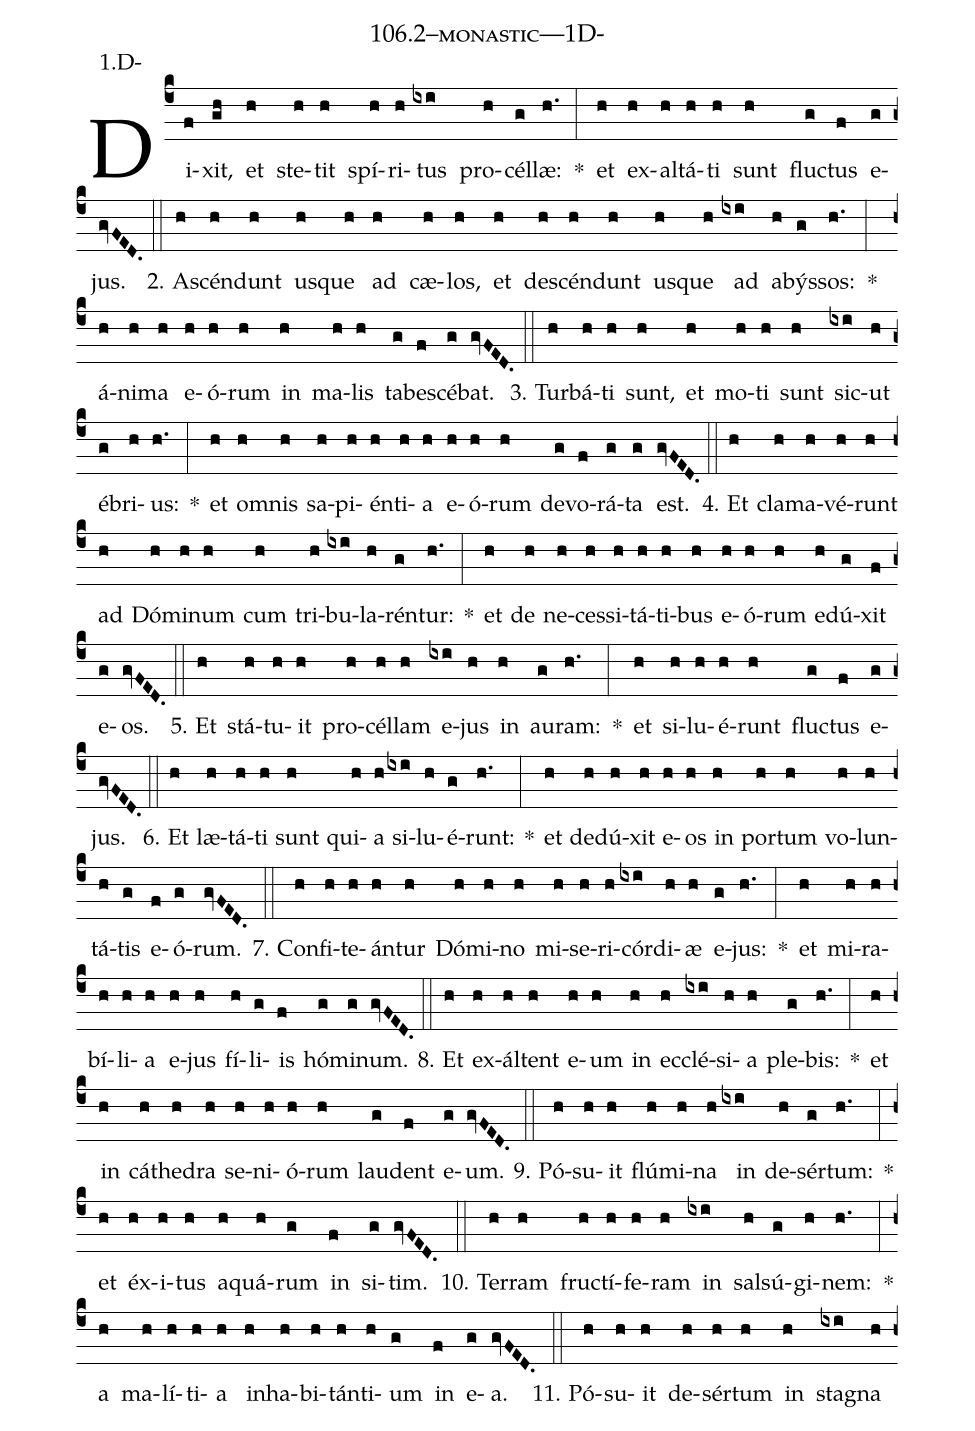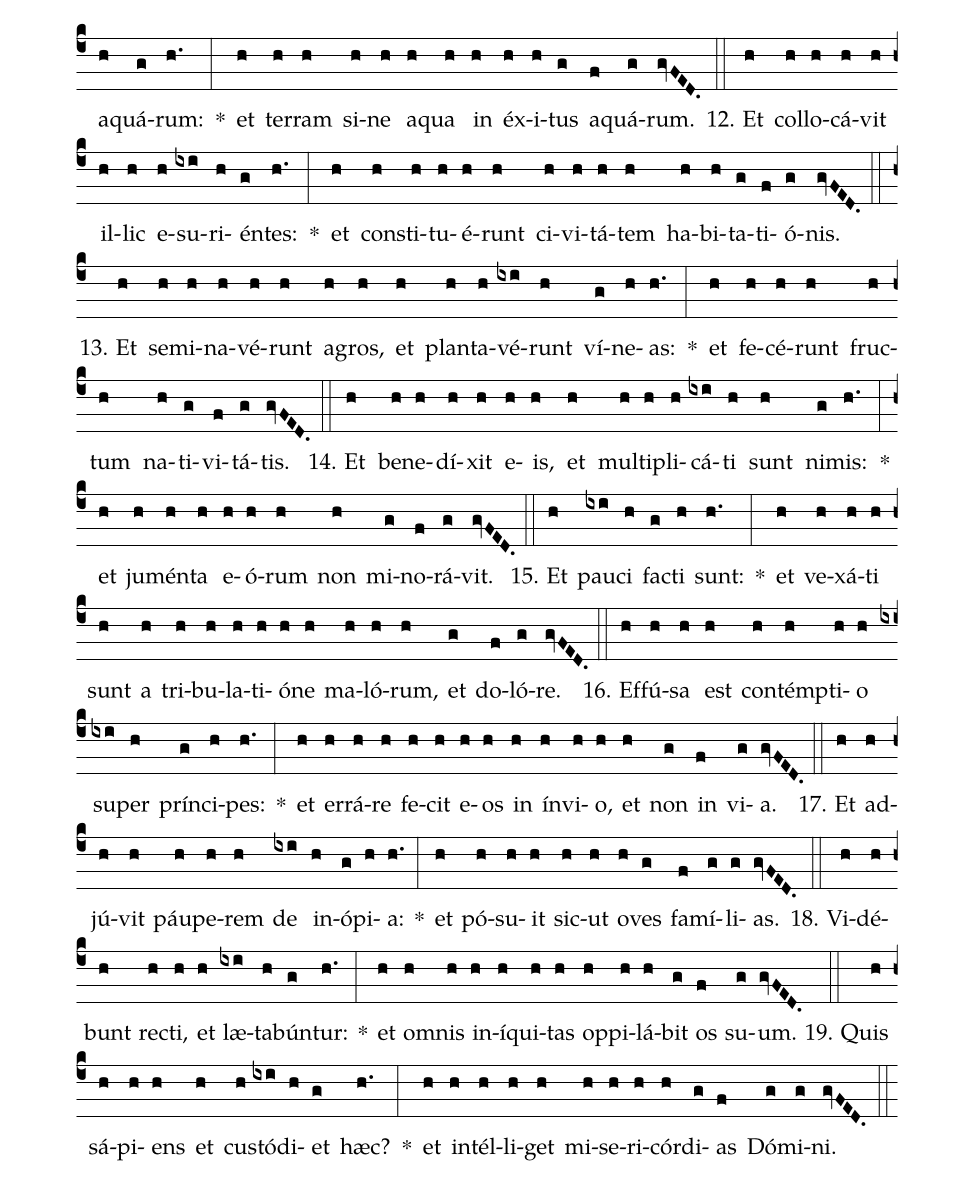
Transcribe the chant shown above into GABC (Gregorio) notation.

name: 106.2--monastic---1D-;
annotation: 1.D-;
%%
(c4)Di(f)xit,(gh) et(h) ste(h)tit(h) spí(h)ri(h)tus(ixi) pro(h)cél(g)læ:(h.) *(:) et(h) ex(h)al(h)tá(h)ti(h) sunt(h) fluc(g)tus(f) e(g)jus.(gvFED.) (::)
2. A(h)scén(h)dunt(h) us(h)que(h) ad(h) cæ(h)los,(h) et(h) de(h)scén(h)dunt(h) us(h)que(h) ad(ixi) a(h)býs(g)sos:(h.) *(:) á(h)ni(h)ma(h) e(h)ó(h)rum(h) in(h) ma(h)lis(h) ta(g)be(f)scé(g)bat.(gvFED.) (::)
3. Tur(h)bá(h)ti(h) sunt,(h) et(h) mo(h)ti(h) sunt(h) sic(ixi)ut(h) é(g)bri(h)us:(h.) *(:) et(h) om(h)nis(h) sa(h)pi(h)én(h)ti(h)a(h) e(h)ó(h)rum(h) de(g)vo(f)rá(g)ta(g) est.(gvFED.) (::)
4. Et(h) cla(h)ma(h)vé(h)runt(h) ad(h) Dó(h)mi(h)num(h) cum(h) tri(h)bu(ixi)la(h)rén(g)tur:(h.) *(:) et(h) de(h) ne(h)ces(h)si(h)tá(h)ti(h)bus(h) e(h)ó(h)rum(h) e(h)dú(g)xit(f) e(g)os.(gvFED.) (::)
5. Et(h) stá(h)tu(h)it(h) pro(h)cél(h)lam(h) e(ixi)jus(h) in(h) au(g)ram:(h.) *(:) et(h) si(h)lu(h)é(h)runt(h) fluc(g)tus(f) e(g)jus.(gvFED.) (::)
6. Et(h) læ(h)tá(h)ti(h) sunt(h) qui(h)a(h) si(ixi)lu(h)é(g)runt:(h.) *(:) et(h) de(h)dú(h)xit(h) e(h)os(h) in(h) por(h)tum(h) vo(h)lun(h)tá(h)tis(g) e(f)ó(g)rum.(gvFED.) (::)
7. Con(h)fi(h)te(h)án(h)tur(h) Dó(h)mi(h)no(h) mi(h)se(h)ri(h)cór(ixi)di(h)æ(h) e(g)jus:(h.) *(:) et(h) mi(h)ra(h)bí(h)li(h)a(h) e(h)jus(h) fí(h)li(g)is(f) hó(g)mi(g)num.(gvFED.) (::)
8. Et(h) ex(h)ál(h)tent(h) e(h)um(h) in(h) ec(h)clé(ixi)si(h)a(h) ple(g)bis:(h.) *(:) et(h) in(h) cá(h)the(h)dra(h) se(h)ni(h)ó(h)rum(h) lau(g)dent(f) e(g)um.(gvFED.) (::)
9. Pó(h)su(h)it(h) flú(h)mi(h)na(h) in(ixi) de(h)sér(g)tum:(h.) *(:) et(h) éx(h)i(h)tus(h) a(h)quá(h)rum(g) in(f) si(g)tim.(gvFED.) (::)
10. Ter(h)ram(h) fruc(h)tí(h)fe(h)ram(h) in(ixi) sal(h)sú(g)gi(h)nem:(h.) *(:) a(h) ma(h)lí(h)ti(h)a(h) in(h)ha(h)bi(h)tán(h)ti(h)um(g) in(f) e(g)a.(gvFED.) (::)
11. Pó(h)su(h)it(h) de(h)sér(h)tum(h) in(h) sta(ixi)gna(h) a(h)quá(g)rum:(h.) *(:) et(h) ter(h)ram(h) si(h)ne(h) a(h)qua(h) in(h) éx(h)i(h)tus(g) a(f)quá(g)rum.(gvFED.) (::)
12. Et(h) col(h)lo(h)cá(h)vit(h) il(h)lic(h) e(h)su(ixi)ri(h)én(g)tes:(h.) *(:) et(h) con(h)sti(h)tu(h)é(h)runt(h) ci(h)vi(h)tá(h)tem(h) ha(h)bi(h)ta(g)ti(f)ó(g)nis.(gvFED.) (::)
13. Et(h) se(h)mi(h)na(h)vé(h)runt(h) a(h)gros,(h) et(h) plan(h)ta(h)vé(ixi)runt(h) ví(g)ne(h)as:(h.) *(:) et(h) fe(h)cé(h)runt(h) fruc(h)tum(h) na(h)ti(g)vi(f)tá(g)tis.(gvFED.) (::)
14. Et(h) be(h)ne(h)dí(h)xit(h) e(h)is,(h) et(h) mul(h)ti(h)pli(h)cá(ixi)ti(h) sunt(h) ni(g)mis:(h.) *(:) et(h) ju(h)mén(h)ta(h) e(h)ó(h)rum(h) non(h) mi(g)no(f)rá(g)vit.(gvFED.) (::)
15. Et(h) pau(ixi)ci(h) fac(g)ti(h) sunt:(h.) *(:) et(h) ve(h)xá(h)ti(h) sunt(h) a(h) tri(h)bu(h)la(h)ti(h)ó(h)ne(h) ma(h)ló(h)rum,(h) et(g) do(f)ló(g)re.(gvFED.) (::)
16. Ef(h)fú(h)sa(h) est(h) con(h)témp(h)ti(h)o(h) su(ixi)per(h) prín(g)ci(h)pes:(h.) *(:) et(h) er(h)rá(h)re(h) fe(h)cit(h) e(h)os(h) in(h) ín(h)vi(h)o,(h) et(h) non(g) in(f) vi(g)a.(gvFED.) (::)
17. Et(h) ad(h)jú(h)vit(h) páu(h)pe(h)rem(h) de(ixi) in(h)ó(g)pi(h)a:(h.) *(:) et(h) pó(h)su(h)it(h) sic(h)ut(h) o(h)ves(g) fa(f)mí(g)li(g)as.(gvFED.) (::)
18. Vi(h)dé(h)bunt(h) rec(h)ti,(h) et(h) læ(ixi)ta(h)bún(g)tur:(h.) *(:) et(h) om(h)nis(h) in(h)í(h)qui(h)tas(h) op(h)pi(h)lá(h)bit(g) os(f) su(g)um.(gvFED.) (::)
19. Quis(h) sá(h)pi(h)ens(h) et(h) cus(h)tó(ixi)di(h)et(g) hæc?(h.) *(:) et(h) in(h)tél(h)li(h)get(h) mi(h)se(h)ri(h)cór(h)di(g)as(f) Dó(g)mi(g)ni.(gvFED.) (::)
